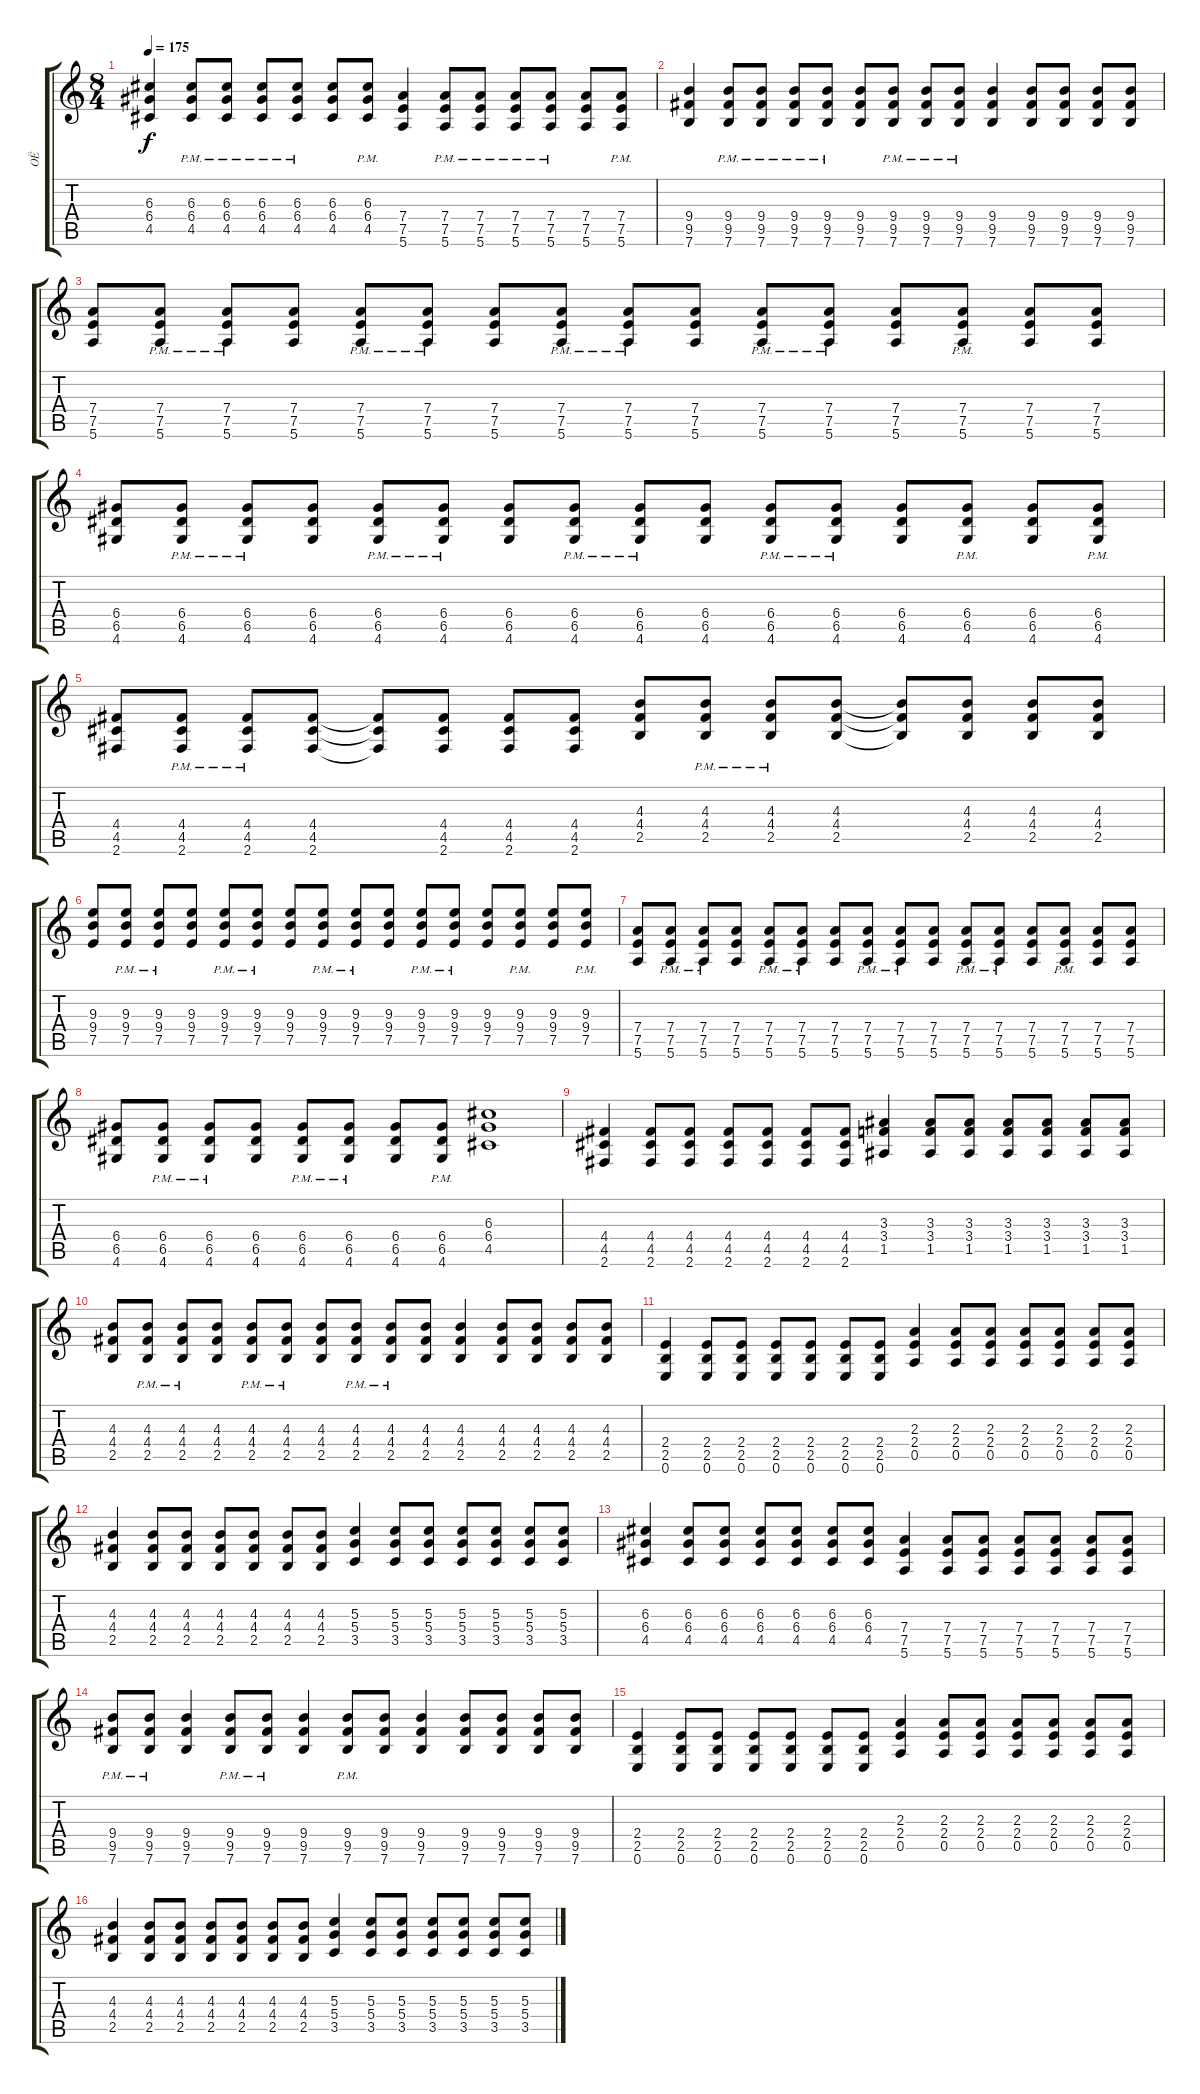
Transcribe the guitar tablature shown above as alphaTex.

\track ("ОЁ" "ОЁ") {instrument overdrivenguitar}
\staff {score tabs}
\tuning (E4 B3 G3 D3 A2 E2) {hide}
\ts (8 4)
\tempo 175
\clef g2
\ks c
(6.3 6.4 4.5).4{dy f} (6.3{pm} 6.4{pm} 4.5{pm}).8 (6.3{pm} 6.4{pm} 4.5{pm}).8 (6.3{pm} 6.4{pm} 4.5{pm}).8 (6.3{pm} 6.4{pm} 4.5{pm}).8 (6.3 6.4 4.5).8 (6.3{pm} 6.4{pm} 4.5{pm}).8 (7.4 7.5 5.6).4 (7.4{pm} 7.5{pm} 5.6{pm}).8 (7.4{pm} 7.5{pm} 5.6{pm}).8 (7.4{pm} 7.5{pm} 5.6{pm}).8 (7.4{pm} 7.5{pm} 5.6{pm}).8 (7.4 7.5 5.6).8 (7.4{pm} 7.5{pm} 5.6{pm}).8 |
(9.4 9.5 7.6).4 (9.4{pm} 9.5{pm} 7.6{pm}).8 (9.4{pm} 9.5{pm} 7.6{pm}).8 (9.4{pm} 9.5{pm} 7.6{pm}).8 (9.4{pm} 9.5{pm} 7.6{pm}).8 (9.4 9.5 7.6).8 (9.4{pm} 9.5{pm} 7.6{pm}).8 (9.4{pm} 9.5{pm} 7.6{pm}).8 (9.4{pm} 9.5{pm} 7.6{pm}).8 (9.4 9.5 7.6).4 (9.4 9.5 7.6).8 (9.4 9.5 7.6).8 (9.4 9.5 7.6).8 (9.4 9.5 7.6).8 |
(7.4 7.5 5.6).8 (7.4{pm} 7.5{pm} 5.6{pm}).8 (7.4{pm} 7.5{pm} 5.6{pm}).8 (7.4 7.5 5.6).8 (7.4{pm} 7.5{pm} 5.6{pm}).8 (7.4{pm} 7.5{pm} 5.6{pm}).8 (7.4 7.5 5.6).8 (7.4{pm} 7.5{pm} 5.6{pm}).8 (7.4{pm} 7.5{pm} 5.6{pm}).8 (7.4 7.5 5.6).8 (7.4{pm} 7.5{pm} 5.6{pm}).8 (7.4{pm} 7.5{pm} 5.6{pm}).8 (7.4 7.5 5.6).8 (7.4{pm} 7.5{pm} 5.6{pm}).8 (7.4 7.5 5.6).8 (7.4 7.5 5.6).8 |
(6.4 6.5 4.6).8 (6.4{pm} 6.5{pm} 4.6{pm}).8 (6.4{pm} 6.5{pm} 4.6{pm}).8 (6.4 6.5 4.6).8 (6.4{pm} 6.5{pm} 4.6{pm}).8 (6.4{pm} 6.5{pm} 4.6{pm}).8 (6.4 6.5 4.6).8 (6.4{pm} 6.5{pm} 4.6{pm}).8 (6.4{pm} 6.5{pm} 4.6{pm}).8 (6.4 6.5 4.6).8 (6.4{pm} 6.5{pm} 4.6{pm}).8 (6.4{pm} 6.5{pm} 4.6{pm}).8 (6.4 6.5 4.6).8 (6.4{pm} 6.5{pm} 4.6{pm}).8 (6.4 6.5 4.6).8 (6.4{pm} 6.5{pm} 4.6{pm}).8 |
(4.4 4.5 2.6).8 (4.4{pm} 4.5{pm} 2.6{pm}).8 (4.4{pm} 4.5{pm} 2.6{pm}).8 (4.4 4.5 2.6).8 (4.4{t} 4.5{t} 2.6{t}).8 (4.4 4.5 2.6).8 (4.4 4.5 2.6).8 (4.4 4.5 2.6).8 (4.3 4.4 2.5).8 (4.3{pm} 4.4{pm} 2.5{pm}).8 (4.3{pm} 4.4{pm} 2.5{pm}).8 (4.3 4.4 2.5).8 (4.3{t} 4.4{t} 2.5{t}).8 (4.3 4.4 2.5).8 (4.3 4.4 2.5).8 (4.3 4.4 2.5).8 |
(9.3 9.4 7.5).8 (9.3{pm} 9.4{pm} 7.5{pm}).8 (9.3{pm} 9.4{pm} 7.5{pm}).8 (9.3 9.4 7.5).8 (9.3{pm} 9.4{pm} 7.5{pm}).8 (9.3{pm} 9.4{pm} 7.5{pm}).8 (9.3 9.4 7.5).8 (9.3{pm} 9.4{pm} 7.5{pm}).8 (9.3{pm} 9.4{pm} 7.5{pm}).8 (9.3 9.4 7.5).8 (9.3{pm} 9.4{pm} 7.5{pm}).8 (9.3{pm} 9.4{pm} 7.5{pm}).8 (9.3 9.4 7.5).8 (9.3{pm} 9.4{pm} 7.5{pm}).8 (9.3 9.4 7.5).8 (9.3{pm} 9.4{pm} 7.5{pm}).8 |
(7.4 7.5 5.6).8 (7.4{pm} 7.5{pm} 5.6{pm}).8 (7.4{pm} 7.5{pm} 5.6{pm}).8 (7.4 7.5 5.6).8 (7.4{pm} 7.5{pm} 5.6{pm}).8 (7.4{pm} 7.5{pm} 5.6{pm}).8 (7.4 7.5 5.6).8 (7.4{pm} 7.5{pm} 5.6{pm}).8 (7.4{pm} 7.5{pm} 5.6{pm}).8 (7.4 7.5 5.6).8 (7.4{pm} 7.5{pm} 5.6{pm}).8 (7.4{pm} 7.5{pm} 5.6{pm}).8 (7.4 7.5 5.6).8 (7.4{pm} 7.5{pm} 5.6{pm}).8 (7.4 7.5 5.6).8 (7.4 7.5 5.6).8 |
(6.4 6.5 4.6).8 (6.4{pm} 6.5{pm} 4.6{pm}).8 (6.4{pm} 6.5{pm} 4.6{pm}).8 (6.4 6.5 4.6).8 (6.4{pm} 6.5{pm} 4.6{pm}).8 (6.4{pm} 6.5{pm} 4.6{pm}).8 (6.4 6.5 4.6).8 (6.4{pm} 6.5{pm} 4.6{pm}).8 (6.3 6.4 4.5).1 |
(4.4 4.5 2.6).4 (4.4 4.5 2.6).8 (4.4 4.5 2.6).8 (4.4 4.5 2.6).8 (4.4 4.5 2.6).8 (4.4 4.5 2.6).8 (4.4 4.5 2.6).8 (3.3 3.4 1.5).4 (3.3 3.4 1.5).8 (3.3 3.4 1.5).8 (3.3 3.4 1.5).8 (3.3 3.4 1.5).8 (3.3 3.4 1.5).8 (3.3 3.4 1.5).8 |
(4.3 4.4 2.5).8 (4.3{pm} 4.4{pm} 2.5{pm}).8 (4.3{pm} 4.4{pm} 2.5{pm}).8 (4.3 4.4 2.5).8 (4.3{pm} 4.4{pm} 2.5{pm}).8 (4.3{pm} 4.4{pm} 2.5{pm}).8 (4.3 4.4 2.5).8 (4.3{pm} 4.4{pm} 2.5{pm}).8 (4.3{pm} 4.4{pm} 2.5{pm}).8 (4.3 4.4 2.5).8 (4.3 4.4 2.5).4 (4.3 4.4 2.5).8 (4.3 4.4 2.5).8 (4.3 4.4 2.5).8 (4.3 4.4 2.5).8 |
(2.4 2.5 0.6).4 (2.4 2.5 0.6).8 (2.4 2.5 0.6).8 (2.4 2.5 0.6).8 (2.4 2.5 0.6).8 (2.4 2.5 0.6).8 (2.4 2.5 0.6).8 (2.3 2.4 0.5).4 (2.3 2.4 0.5).8 (2.3 2.4 0.5).8 (2.3 2.4 0.5).8 (2.3 2.4 0.5).8 (2.3 2.4 0.5).8 (2.3 2.4 0.5).8 |
(4.3 4.4 2.5).4 (4.3 4.4 2.5).8 (4.3 4.4 2.5).8 (4.3 4.4 2.5).8 (4.3 4.4 2.5).8 (4.3 4.4 2.5).8 (4.3 4.4 2.5).8 (5.3 5.4 3.5).4 (5.3 5.4 3.5).8 (5.3 5.4 3.5).8 (5.3 5.4 3.5).8 (5.3 5.4 3.5).8 (5.3 5.4 3.5).8 (5.3 5.4 3.5).8 |
(6.3 6.4 4.5).4 (6.3 6.4 4.5).8 (6.3 6.4 4.5).8 (6.3 6.4 4.5).8 (6.3 6.4 4.5).8 (6.3 6.4 4.5).8 (6.3 6.4 4.5).8 (7.4 7.5 5.6).4 (7.4 7.5 5.6).8 (7.4 7.5 5.6).8 (7.4 7.5 5.6).8 (7.4 7.5 5.6).8 (7.4 7.5 5.6).8 (7.4 7.5 5.6).8 |
(9.4{pm} 9.5{pm} 7.6{pm}).8 (9.4{pm} 9.5{pm} 7.6{pm}).8 (9.4 9.5 7.6).4 (9.4{pm} 9.5{pm} 7.6{pm}).8 (9.4{pm} 9.5{pm} 7.6{pm}).8 (9.4 9.5 7.6).4 (9.4{pm} 9.5{pm} 7.6{pm}).8 (9.4 9.5 7.6).8 (9.4 9.5 7.6).4 (9.4 9.5 7.6).8 (9.4 9.5 7.6).8 (9.4 9.5 7.6).8 (9.4 9.5 7.6).8 |
(2.4 2.5 0.6).4 (2.4 2.5 0.6).8 (2.4 2.5 0.6).8 (2.4 2.5 0.6).8 (2.4 2.5 0.6).8 (2.4 2.5 0.6).8 (2.4 2.5 0.6).8 (2.3 2.4 0.5).4 (2.3 2.4 0.5).8 (2.3 2.4 0.5).8 (2.3 2.4 0.5).8 (2.3 2.4 0.5).8 (2.3 2.4 0.5).8 (2.3 2.4 0.5).8 |
(4.3 4.4 2.5).4 (4.3 4.4 2.5).8 (4.3 4.4 2.5).8 (4.3 4.4 2.5).8 (4.3 4.4 2.5).8 (4.3 4.4 2.5).8 (4.3 4.4 2.5).8 (5.3 5.4 3.5).4 (5.3 5.4 3.5).8 (5.3 5.4 3.5).8 (5.3 5.4 3.5).8 (5.3 5.4 3.5).8 (5.3 5.4 3.5).8 (5.3 5.4 3.5).8
